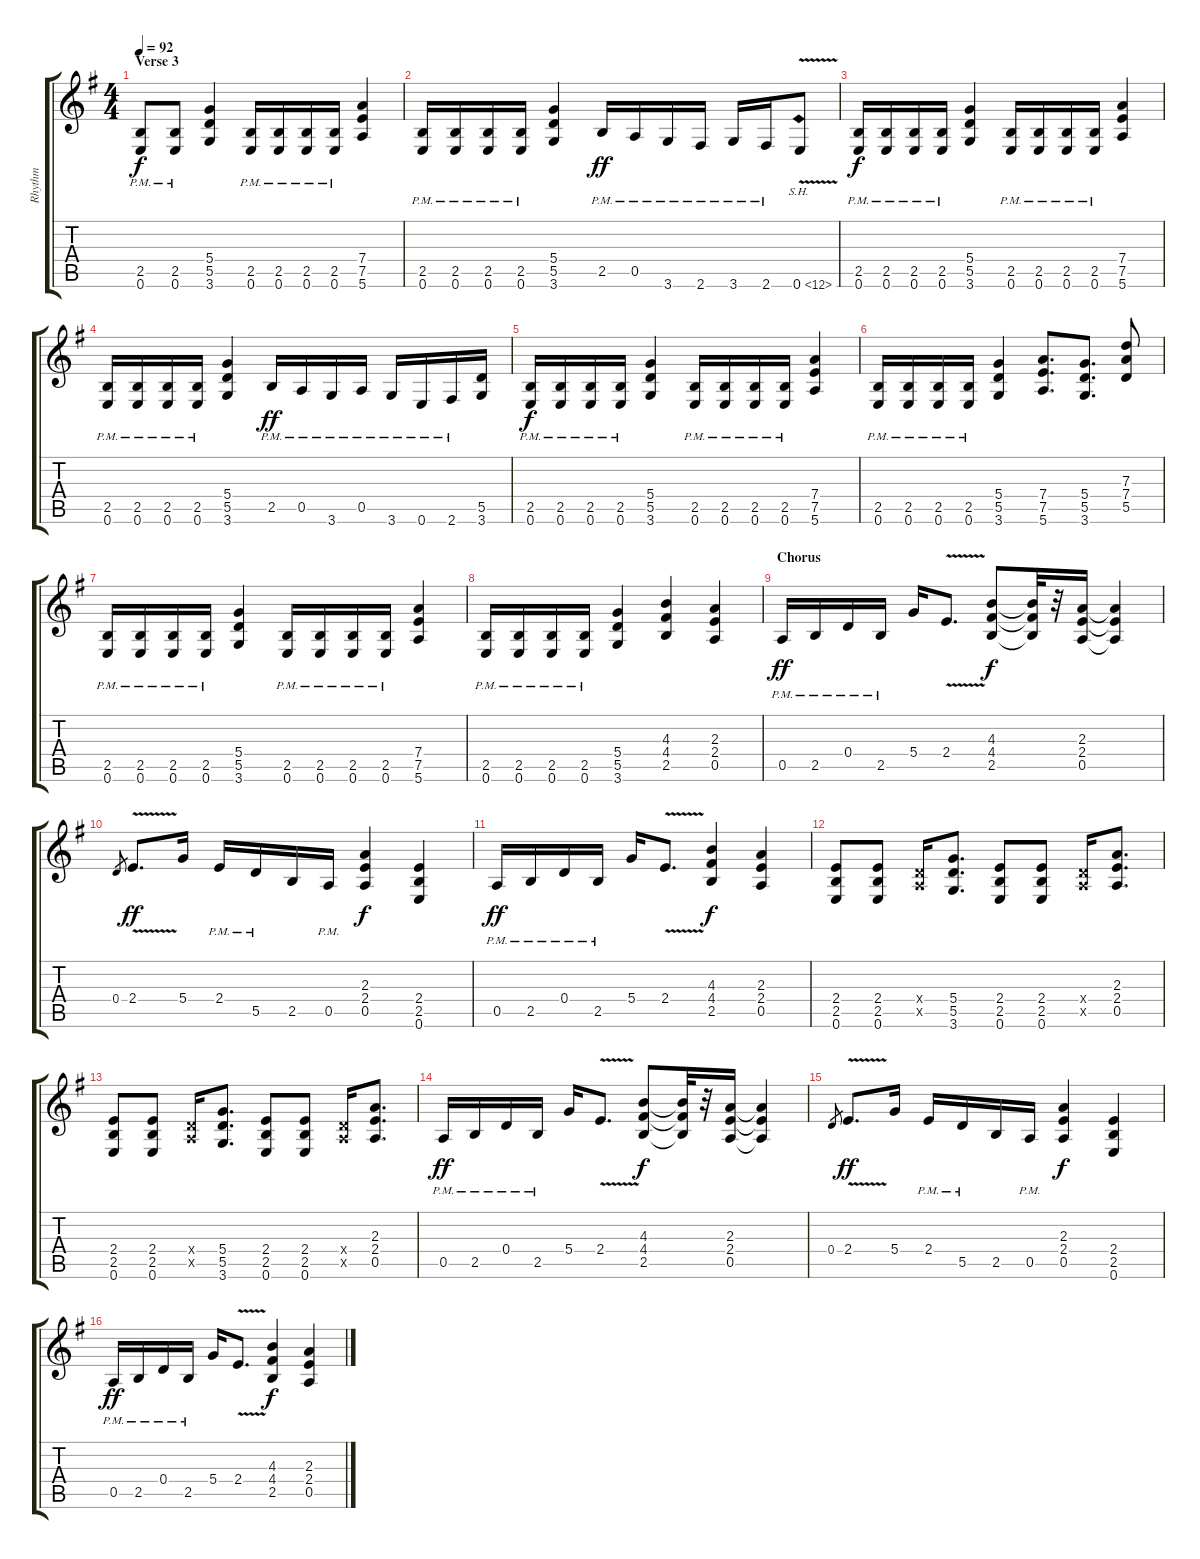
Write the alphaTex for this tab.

\track ("Rhythm" "Rhythm") {instrument overdrivenguitar}
\staff {score tabs}
\tuning (E4 B3 G3 D3 A2 E2) {hide}
\ts (4 4)
\section ("" "Verse 3")
\tempo 92
\clef g2
\ks eminor
(2.5{pm} 0.6{pm}).8{dy f} (2.5{pm} 0.6{pm}).8 (5.4 5.5 3.6).4 (2.5{pm} 0.6{pm}).16 (2.5{pm} 0.6{pm}).16 (2.5{pm} 0.6{pm}).16 (2.5{pm} 0.6{pm}).16 (7.4 7.5 5.6).4 |
(2.5{pm} 0.6{pm}).16 (2.5{pm} 0.6{pm}).16 (2.5{pm} 0.6{pm}).16 (2.5{pm} 0.6{pm}).16 (5.4 5.5 3.6).4 2.5{pm}.16{dy ff} 0.5{pm}.16 3.6{pm}.16 2.6{pm}.16 3.6{pm}.16 2.6{pm}.16 0.6{sh 12 v}.8 |
(2.5{pm} 0.6{pm}).16{dy f} (2.5{pm} 0.6{pm}).16 (2.5{pm} 0.6{pm}).16 (2.5{pm} 0.6{pm}).16 (5.4 5.5 3.6).4 (2.5{pm} 0.6{pm}).16 (2.5{pm} 0.6{pm}).16 (2.5{pm} 0.6{pm}).16 (2.5{pm} 0.6{pm}).16 (7.4 7.5 5.6).4 |
(2.5{pm} 0.6{pm}).16 (2.5{pm} 0.6{pm}).16 (2.5{pm} 0.6{pm}).16 (2.5{pm} 0.6{pm}).16 (5.4 5.5 3.6).4 2.5{pm}.16{dy ff} 0.5{pm}.16 3.6{pm}.16 0.5{pm}.16 3.6{pm}.16 0.6{pm}.16 2.6{pm}.16 (5.5 3.6).16 |
(2.5{pm} 0.6{pm}).16{dy f} (2.5{pm} 0.6{pm}).16 (2.5{pm} 0.6{pm}).16 (2.5{pm} 0.6{pm}).16 (5.4 5.5 3.6).4 (2.5{pm} 0.6{pm}).16 (2.5{pm} 0.6{pm}).16 (2.5{pm} 0.6{pm}).16 (2.5{pm} 0.6{pm}).16 (7.4 7.5 5.6).4 |
(2.5{pm} 0.6{pm}).16 (2.5{pm} 0.6{pm}).16 (2.5{pm} 0.6{pm}).16 (2.5{pm} 0.6{pm}).16 (5.4 5.5 3.6).4 (7.4 7.5 5.6).8{d} (5.4 5.5 3.6).8{d} (7.3 7.4 5.5).8 |
(2.5{pm} 0.6{pm}).16 (2.5{pm} 0.6{pm}).16 (2.5{pm} 0.6{pm}).16 (2.5{pm} 0.6{pm}).16 (5.4 5.5 3.6).4 (2.5{pm} 0.6{pm}).16 (2.5{pm} 0.6{pm}).16 (2.5{pm} 0.6{pm}).16 (2.5{pm} 0.6{pm}).16 (7.4 7.5 5.6).4 |
(2.5{pm} 0.6{pm}).16 (2.5{pm} 0.6{pm}).16 (2.5{pm} 0.6{pm}).16 (2.5{pm} 0.6{pm}).16 (5.4 5.5 3.6).4 (4.3 4.4 2.5).4 (2.3 2.4 0.5).4 |
\section ("" "Chorus")
0.5{pm}.16{dy ff} 2.5{pm}.16 0.4{pm}.16 2.5{pm}.16 5.4.16 2.4{v}.8{d} (4.3 4.4 2.5).8{dy f} (4.3{t} 4.4{t} 2.5{t}).32 r.32 (2.3 2.4 0.5).16 (2.3{t} 2.4{t} 0.5{t}).4 |
0.4.8{gr} 2.4{v}.8{d dy ff} 5.4.16 2.4{pm}.16 5.5{pm}.16 2.5.16 0.5{pm}.16 (2.3 2.4 0.5).4{dy f} (2.4 2.5 0.6).4 |
0.5{pm}.16{dy ff} 2.5{pm}.16 0.4{pm}.16 2.5{pm}.16 5.4.16 2.4{v}.8{d} (4.3 4.4 2.5).4{dy f} (2.3 2.4 0.5).4 |
(2.4 2.5 0.6).8 (2.4 2.5 0.6).8 (0.4{x} 0.5{x}).16 (5.4 5.5 3.6).8{d} (2.4 2.5 0.6).8 (2.4 2.5 0.6).8 (0.4{x} 0.5{x}).16 (2.3 2.4 0.5).8{d} |
(2.4 2.5 0.6).8 (2.4 2.5 0.6).8 (0.4{x} 0.5{x}).16 (5.4 5.5 3.6).8{d} (2.4 2.5 0.6).8 (2.4 2.5 0.6).8 (0.4{x} 0.5{x}).16 (2.3 2.4 0.5).8{d} |
0.5{pm}.16{dy ff} 2.5{pm}.16 0.4{pm}.16 2.5{pm}.16 5.4.16 2.4{v}.8{d} (4.3 4.4 2.5).8{dy f} (4.3{t} 4.4{t} 2.5{t}).32 r.32 (2.3 2.4 0.5).16 (2.3{t} 2.4{t} 0.5{t}).4 |
0.4.8{gr} 2.4{v}.8{d dy ff} 5.4.16 2.4{pm}.16 5.5{pm}.16 2.5.16 0.5{pm}.16 (2.3 2.4 0.5).4{dy f} (2.4 2.5 0.6).4 |
0.5{pm}.16{dy ff} 2.5{pm}.16 0.4{pm}.16 2.5{pm}.16 5.4.16 2.4{v}.8{d} (4.3 4.4 2.5).4{dy f} (2.3 2.4 0.5).4
